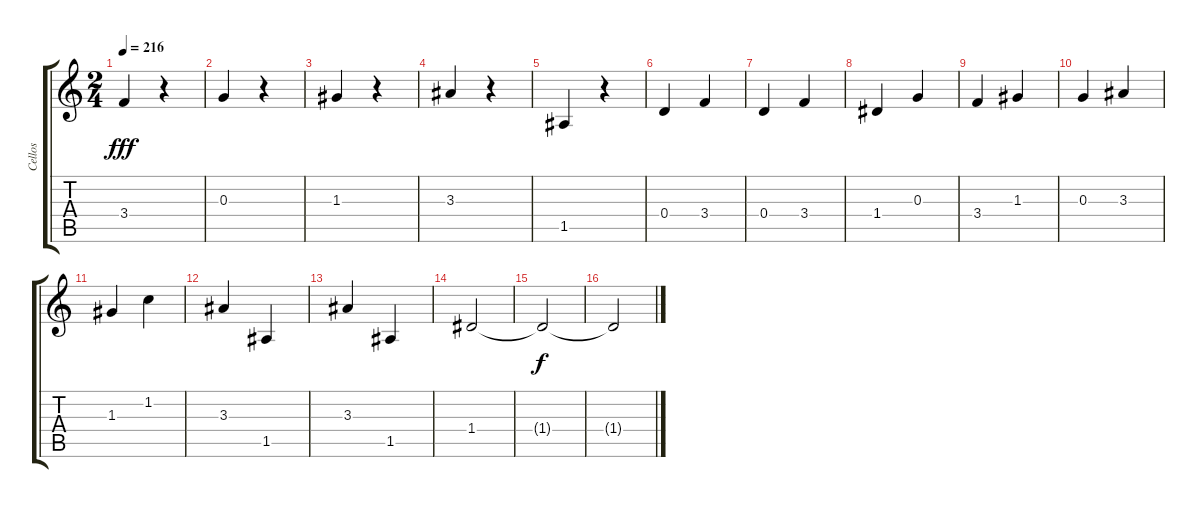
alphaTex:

\track ("Cellos" "Cellos") {instrument contrabass}
\staff {score tabs}
\tuning (E4 B3 G3 D3 A2 E2) {hide}
\ts (2 4)
\tempo 216
\clef g2
\ks c
3.4.4{dy fff} r.4 |
0.3.4 r.4 |
1.3.4 r.4 |
3.3.4 r.4 |
1.5.4 r.4 |
0.4.4 3.4.4 |
0.4.4 3.4.4 |
1.4.4 0.3.4 |
3.4.4 1.3.4 |
0.3.4 3.3.4 |
1.3.4 1.2.4 |
3.3.4 1.5.4 |
3.3.4 1.5.4 |
1.4.2 |
1.4{t}.2{dy f} |
1.4{t}.2
